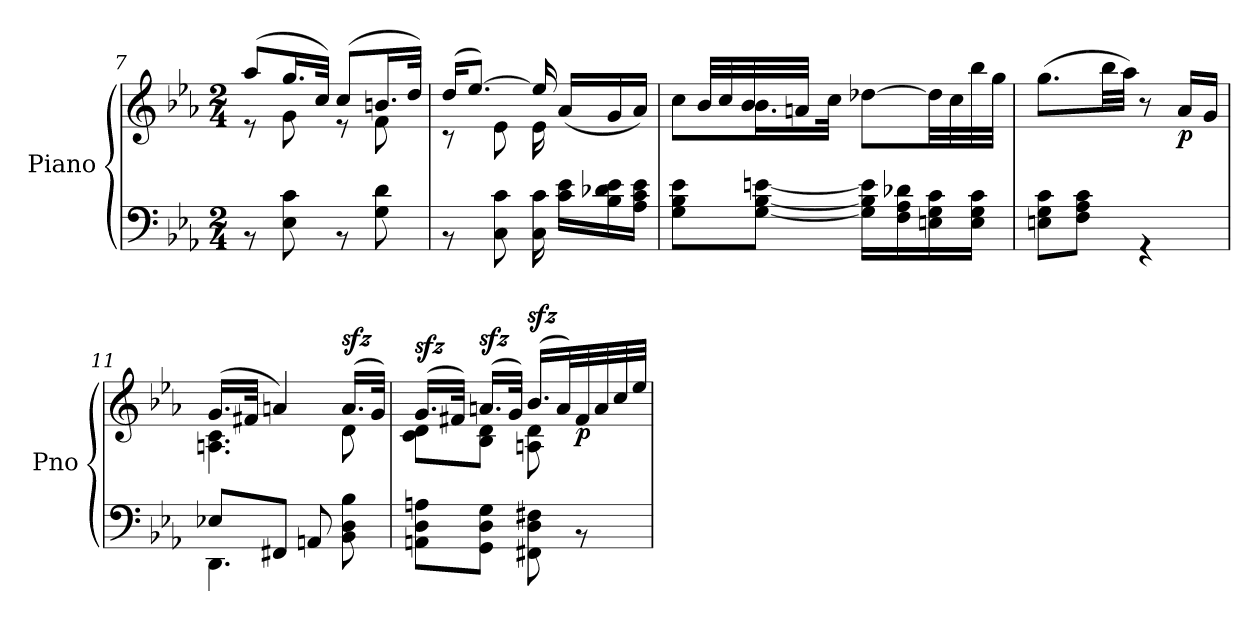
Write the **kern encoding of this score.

**kern	**kern	**dynam
*part1	*part1	*part1
*staff2	*staff1	*staff1/2
*I"Piano	*	*
*I'Pno	*	*
*clefF4	*clefG2	*
*k[b-e-a-]	*k[b-e-a-]	*
*M2/4	*M2/4	*
=7	=7	=7
*^	*^	*
2ryy	8r	(8aa-/L	8r	.
.	8E-\ 8c\	16.gg/L	8g\	.
.	.	32cc/JJk)	.	.
.	8r	(8cc/L	8r	.
.	8G\ 8d\	16.bn/L	8f\	.
.	.	32dd/JJk)	.	.
=8	=8	=8	=8	=8
2ryy	8r	(16dd/KL	8r	.
.	.	[8.ee-/J)	.	.
.	8C\ 8c\	.	8e-\	.
.	16C\ 16c\	16ee-/]	16e-\	.
!	!	!	!	!LO:DY:b
.	16c\ 16e-\LL	(16a-/LL	8.ryy	other-dynamics
.	16B-\ 16d-X\ 16e-\	16g/	.	.
.	16A-\ 16c\ 16e-\JJ	16a-/JJ)	.	.
=9	=9	=9	=9	=9
2ryy	8G\ 8B-\ 8e-\L	8cc\L	16ryy	.
.	.	.	32b-/LLL	.
.	.	.	32cc/	.
.	[8G\ [8B-\ [8en\J	16.b-\L	32b-/	.
.	.	.	32an/JJJ	.
.	.	.	4ryy	.
.	.	32cc\JJk	.	.
.	16G\] 16B-\] 16e\]LL	[8dd-X\L	.	.
.	16F\ 16A-\ 16d-X\	.	.	.
.	16En\ 16G\ 16c\	32dd-\LL]	.	.
.	.	32cc\	.	.
.	16E\ 16G\ 16c\JJ	32bb-\	16ryy	.
.	.	32gg\JJJ	.	.
*	*	*v	*v	*
!!LO:LB:g=z
=10	=10	=10	=10
!	!	!	!LO:DY:b
2ryy	8En\ 8G\ 8c\L	(8.gg\L	other-dynamics
.	8F\ 8A-\ 8c\J	.	.
.	.	32bb-\LL	.
.	.	32aa-\JJJ)	.
.	4r	8r	.
!	!	!	!LO:DY:b
.	.	16a-/LL	p
.	.	16g/JJ	.
=11	=11	=11	=11
*	*^	*^	*
2ryy	8E-X/L	4.DD\	(>16.g/LL	4.An\ 4.c\	.
.	.	.	32f#X/JJk	.	.
!	!	!	!	!	!LO:DY:b
.	8FF#X/J	.	4an/)	.	other-dynamics
.	8AAn/	.	.	.	.
!	!	!	!	!	!LO:DY:a
.	8BB-\ 8D\ 8B-\	8ryy	(16.a/LL	8d\	sfz
.	.	.	32g/JJk)	.	.
*	*v	*v	*	*	*
=12	=12	=12	=12	=12
!	!	!	!	!LO:DY:a
2ryy	8AAn\ 8D\ 8An\L	(16.g/LL	8c\ 8d\L	sfz
.	.	32f#X/JJk)	.	.
!	!	!	!	!LO:DY:a
.	8GG\ 8D\ 8G\J	(16.an/LL	8B-\ 8d\J	sfz
.	.	32g/JJk)	.	.
!	!	!	!	!LO:DY:a
.	8FF#X\ 8D\ 8F#X\	(16.b-/LL	8An\ 8d\	sfz
.	.	32a/L)	.	.
!	!	!	!	!LO:DY:b
.	8r	32f#/	8ryy	p
.	.	32a/	.	.
.	.	32cc/	.	.
.	.	32ee-/JJJ	.	.
*v	*v	*	*	*
*	*v	*v	*
=	=	=
*-	*-	*-
